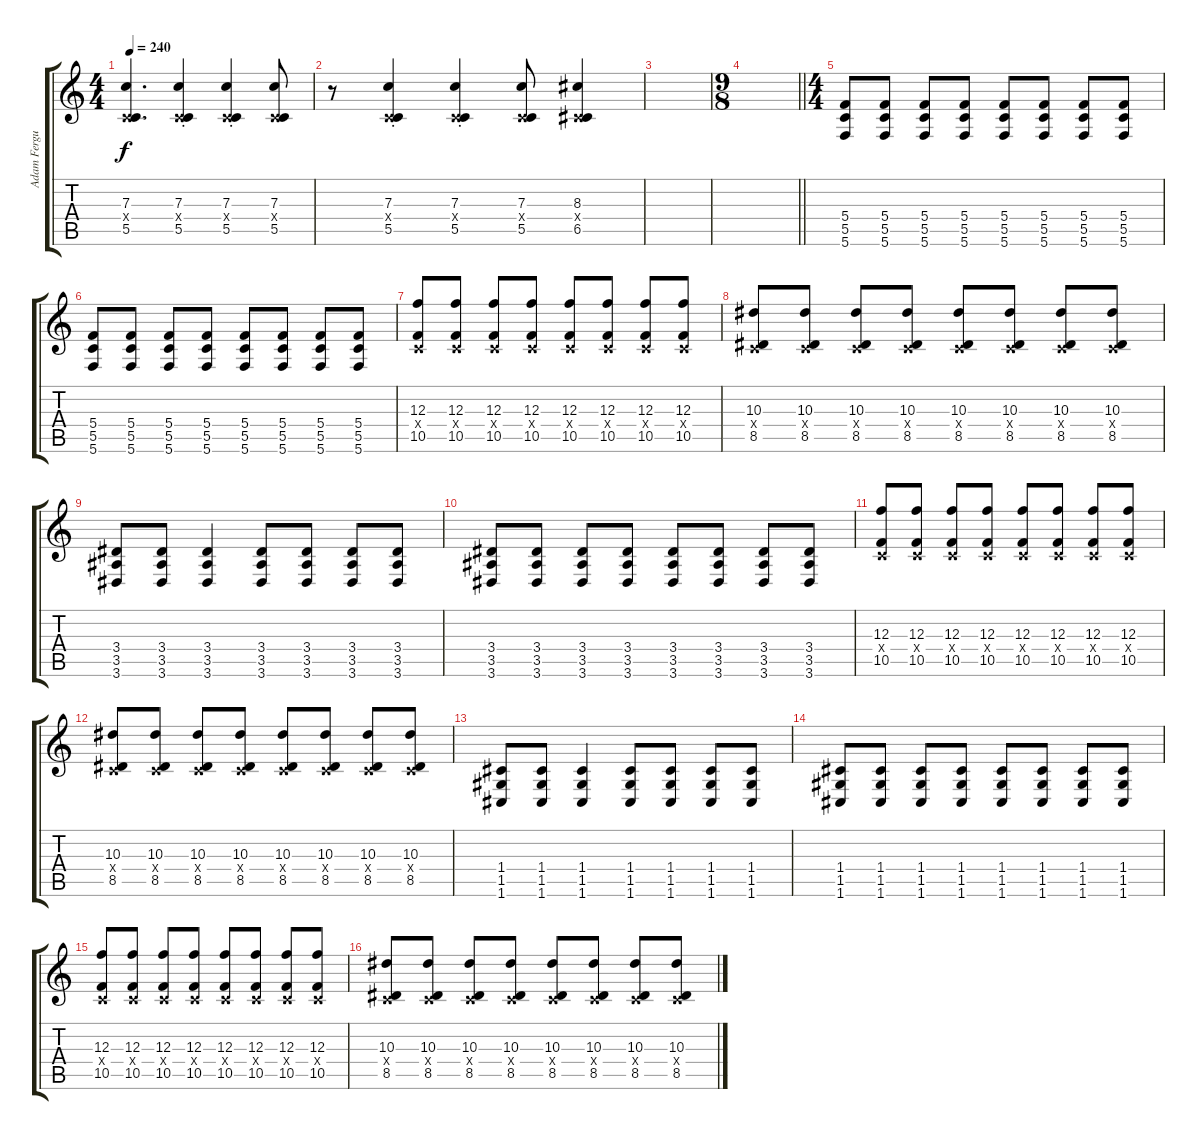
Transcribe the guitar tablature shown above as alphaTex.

\track ("Adam Ferguson - Guitar" "Adam Fergu") {instrument distortionguitar}
\staff {score tabs}
\tuning (D4 A3 F3 C3 G2 C2) {hide}
\ts (4 4)
\tempo 240
\clef g2
\ks c
(7.3 0.4{x} 5.5).4{d dy f} (7.3{st} 0.4{x} 5.5{st}).4 (7.3{st} 0.4{x} 5.5{st}).4 (7.3 0.4{x} 5.5).8 |
r.8 (7.3{st} 0.4{x} 5.5{st}).4 (7.3{st} 0.4{x} 5.5{st}).4 (7.3 0.4{x} 5.5).8 (8.3 0.4{x} 6.5).4 |
|
\ts (9 8)
\barLineRight lightlight
|
\ts (4 4)
(5.4 5.5 5.6).8 (5.4 5.5 5.6).8 (5.4 5.5 5.6).8 (5.4 5.5 5.6).8 (5.4 5.5 5.6).8 (5.4 5.5 5.6).8 (5.4 5.5 5.6).8 (5.4 5.5 5.6).8 |
(5.4 5.5 5.6).8 (5.4 5.5 5.6).8 (5.4 5.5 5.6).8 (5.4 5.5 5.6).8 (5.4 5.5 5.6).8 (5.4 5.5 5.6).8 (5.4 5.5 5.6).8 (5.4 5.5 5.6).8 |
(12.3 0.4{x} 10.5).8 (12.3 0.4{x} 10.5).8 (12.3 0.4{x} 10.5).8 (12.3 0.4{x} 10.5).8 (12.3 0.4{x} 10.5).8 (12.3 0.4{x} 10.5).8 (12.3 0.4{x} 10.5).8 (12.3 0.4{x} 10.5).8 |
(10.3 0.4{x} 8.5).8 (10.3 0.4{x} 8.5).8 (10.3 0.4{x} 8.5).8 (10.3 0.4{x} 8.5).8 (10.3 0.4{x} 8.5).8 (10.3 0.4{x} 8.5).8 (10.3 0.4{x} 8.5).8 (10.3 0.4{x} 8.5).8 |
(3.4 3.5 3.6).8 (3.4 3.5 3.6).8 (3.4 3.5 3.6).4 (3.4 3.5 3.6).8 (3.4 3.5 3.6).8 (3.4 3.5 3.6).8 (3.4 3.5 3.6).8 |
(3.4 3.5 3.6).8 (3.4 3.5 3.6).8 (3.4 3.5 3.6).8 (3.4 3.5 3.6).8 (3.4 3.5 3.6).8 (3.4 3.5 3.6).8 (3.4 3.5 3.6).8 (3.4 3.5 3.6).8 |
(12.3 0.4{x} 10.5).8 (12.3 0.4{x} 10.5).8 (12.3 0.4{x} 10.5).8 (12.3 0.4{x} 10.5).8 (12.3 0.4{x} 10.5).8 (12.3 0.4{x} 10.5).8 (12.3 0.4{x} 10.5).8 (12.3 0.4{x} 10.5).8 |
(10.3 0.4{x} 8.5).8 (10.3 0.4{x} 8.5).8 (10.3 0.4{x} 8.5).8 (10.3 0.4{x} 8.5).8 (10.3 0.4{x} 8.5).8 (10.3 0.4{x} 8.5).8 (10.3 0.4{x} 8.5).8 (10.3 0.4{x} 8.5).8 |
(1.4 1.5 1.6).8 (1.4 1.5 1.6).8 (1.4 1.5 1.6).4 (1.4 1.5 1.6).8 (1.4 1.5 1.6).8 (1.4 1.5 1.6).8 (1.4 1.5 1.6).8 |
(1.4 1.5 1.6).8 (1.4 1.5 1.6).8 (1.4 1.5 1.6).8 (1.4 1.5 1.6).8 (1.4 1.5 1.6).8 (1.4 1.5 1.6).8 (1.4 1.5 1.6).8 (1.4 1.5 1.6).8 |
(12.3 0.4{x} 10.5).8 (12.3 0.4{x} 10.5).8 (12.3 0.4{x} 10.5).8 (12.3 0.4{x} 10.5).8 (12.3 0.4{x} 10.5).8 (12.3 0.4{x} 10.5).8 (12.3 0.4{x} 10.5).8 (12.3 0.4{x} 10.5).8 |
(10.3 0.4{x} 8.5).8 (10.3 0.4{x} 8.5).8 (10.3 0.4{x} 8.5).8 (10.3 0.4{x} 8.5).8 (10.3 0.4{x} 8.5).8 (10.3 0.4{x} 8.5).8 (10.3 0.4{x} 8.5).8 (10.3 0.4{x} 8.5).8
